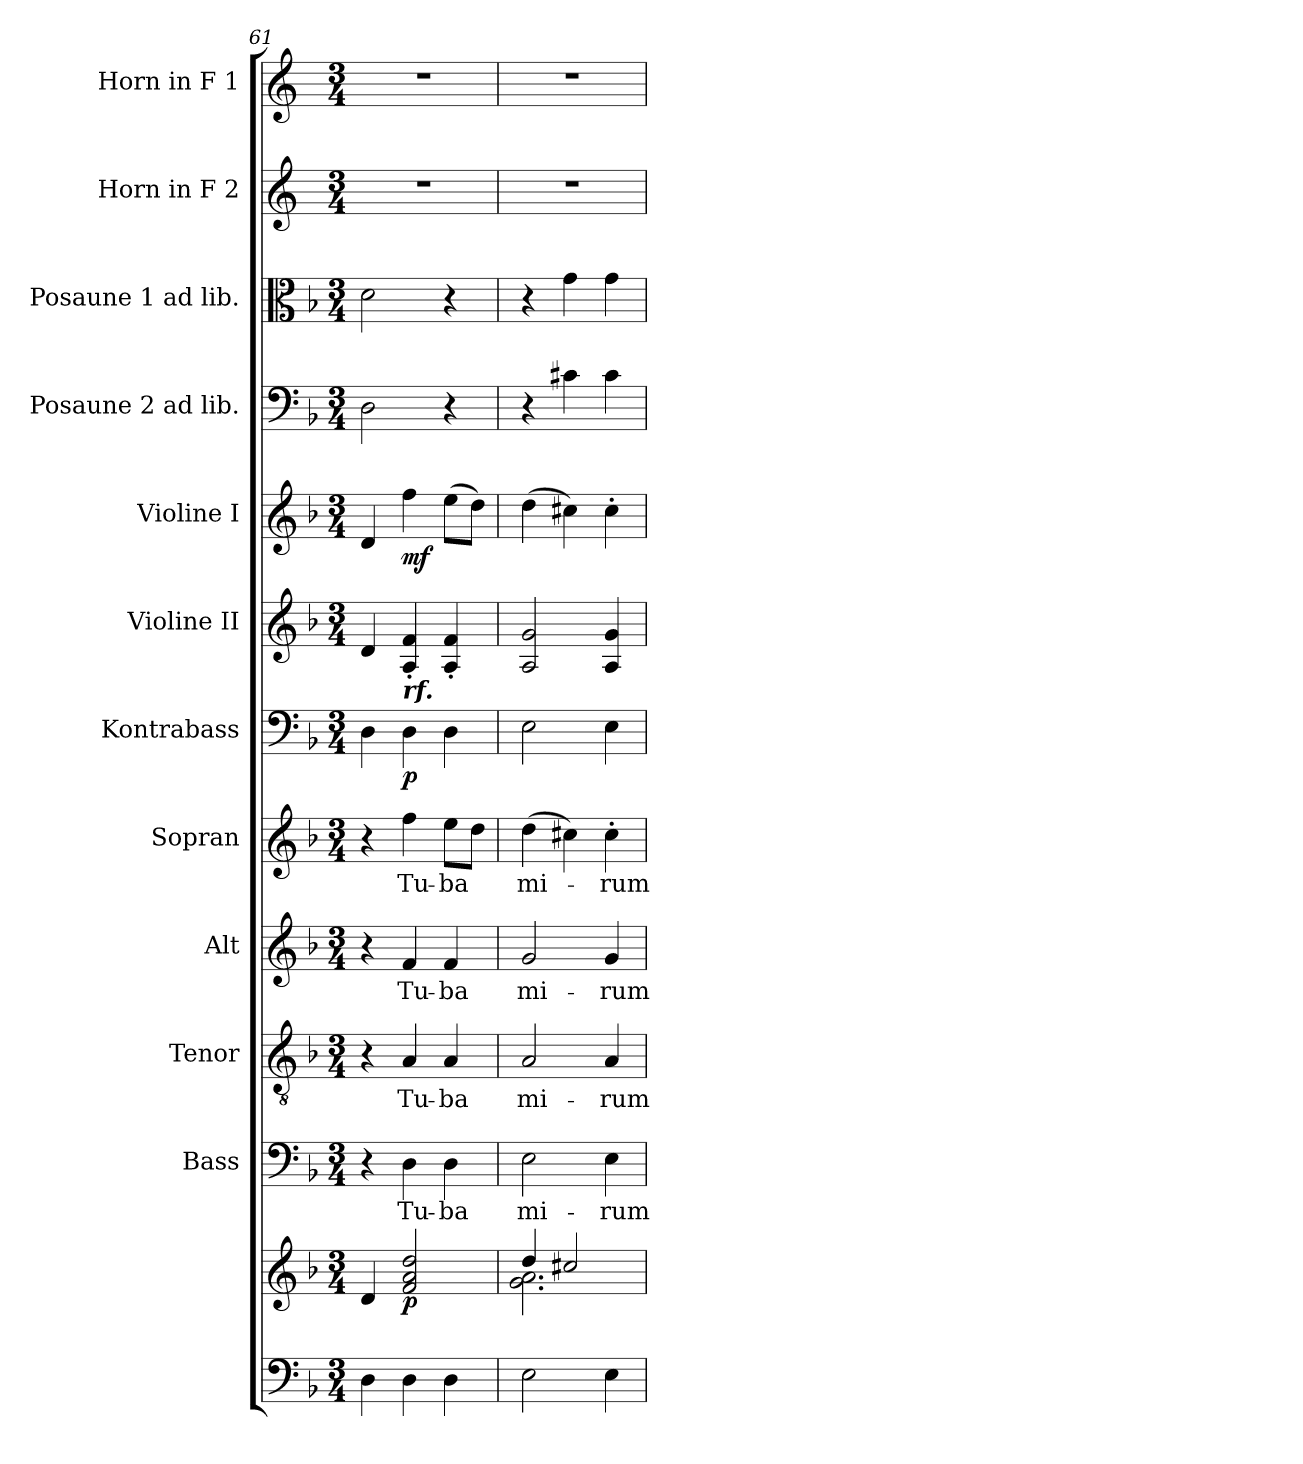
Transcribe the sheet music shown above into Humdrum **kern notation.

**kern	**kern	**dynam	**kern	**text	**kern	**text	**kern	**text	**kern	**text	**kern	**dynam	**kern	**kern	**dynam	**kern	**kern	**kern	**kern
*part12	*part12	*part12	*part11	*part11	*part10	*part10	*part9	*part9	*part8	*part8	*part7	*part7	*part6	*part5	*part5	*part4	*part3	*part2	*part1
*staff13	*staff12	*staff12/13	*staff11	*staff11	*staff10	*staff10	*staff9	*staff9	*staff8	*staff8	*staff7	*staff7	*staff6	*staff5	*staff5	*staff4	*staff3	*staff2	*staff1
*	*	*	*I"Bass	*	*I"Tenor	*	*I"Alt	*	*I"Sopran	*	*I"Kontrabass	*	*I"Violine II	*I"Violine I	*	*I"Posaune 2 ad lib.	*I"Posaune 1 ad lib.	*I"Horn in F 2	*I"Horn in F 1
*	*	*	*I'B.	*	*I'T.	*	*I'A.	*	*I'S.	*	*I'Kb.	*	*I'Vl. II	*I'Vl. I	*	*I'Pos. 2	*I'Pos. 1	*I'Hrn. F 2	*I'Hrn. F 1
*clefF4	*clefG2	*	*clefF4	*	*clefGv2	*	*clefG2	*	*clefG2	*	*clefF4	*	*clefG2	*clefG2	*	*clefF4	*clefC3	*clefG2	*clefG2
*	*	*	*	*	*	*	*	*	*	*	*ITrd7c12	*	*	*	*	*	*	*ITrd4c7	*ITrd4c7
*k[b-]	*k[b-]	*	*k[b-]	*	*k[b-]	*	*k[b-]	*	*k[b-]	*	*k[b-]	*	*k[b-]	*k[b-]	*	*k[b-]	*k[b-]	*k[b-]	*k[b-]
*F:	*F:	*	*F:	*	*F:	*	*F:	*	*F:	*	*F:	*	*F:	*F:	*	*F:	*F:	*F:	*F:
*M3/4	*M3/4	*	*M3/4	*	*M3/4	*	*M3/4	*	*M3/4	*	*M3/4	*	*M3/4	*M3/4	*	*M3/4	*M3/4	*M3/4	*M3/4
=61	=61	=61	=61	=61	=61	=61	=61	=61	=61	=61	=61	=61	=61	=61	=61	=61	=61	=61	=61
4D\	4d/	.	4r	.	4r	.	4r	.	4r	.	4DD\	.	4d/	4d/	.	2D\	2d\	2.r	2.r
!	!	!	!	!	!	!	!	!	!	!	!	!	!LO:TX:b:Bi:t=rf.	!	!	!	!	!	!
!	!	!LO:DY:b	!	!LO:LY:b	!	!LO:LY:b	!	!LO:LY:b	!	!LO:LY:b	!	!LO:DY:b	!	!	!LO:DY:b	!	!	!	!
4D\	2f/ 2a/ 2dd/	p	4D\	Tu-	4A/	Tu-	4f/	Tu-	4ff\	Tu-	4DD\	p	4A/'< 4f/'<	4ff\	mf	.	.	.	.
!	!	!	!	!LO:LY:b	!	!LO:LY:b	!	!LO:LY:b	!	!LO:LY:b	!	!	!	!	!	!	!	!	!
4D\	.	.	4D\	-ba	4A/	-ba	4f/	-ba	8ee\L	-ba	4DD\	.	4A/'< 4f/'<	(>8ee\L	.	4r	4r	.	.
.	.	.	.	.	.	.	.	.	8dd\J	.	.	.	.	8dd\J)	.	.	.	.	.
!!LO:PB:g=z
=62	=62	=62	=62	=62	=62	=62	=62	=62	=62	=62	=62	=62	=62	=62	=62	=62	=62	=62	=62
*	*^	*	*	*	*	*	*	*	*	*	*	*	*	*	*	*	*	*	*
!	!	!	!	!	!LO:LY:b	!	!LO:LY:b	!	!LO:LY:b	!	!LO:LY:b	!	!	!	!	!	!	!	!	!
2E\	4dd/	2.g\ 2.a\	.	2E\	mi-	2A/	mi-	2g/	mi-	(>4dd\	mi-	2EE\	.	2A/ 2g/	(>4dd\	.	4r	4r	2.r	2.r
.	2cc#X/	.	.	.	.	.	.	.	.	4cc#X\)	.	.	.	.	4cc#X\)	.	4c#X\	4g\	.	.
!	!	!	!	!	!LO:LY:b	!	!LO:LY:b	!	!LO:LY:b	!	!LO:LY:b	!	!	!	!	!	!	!	!	!
4E\	.	.	.	4E\	-rum	4A/	-rum	4g/	-rum	4cc#'>\	-rum	4EE\	.	4A/ 4g/	4cc#'>\	.	4c#\	4g\	.	.
*	*v	*v	*	*	*	*	*	*	*	*	*	*	*	*	*	*	*	*	*	*
=	=	=	=	=	=	=	=	=	=	=	=	=	=	=	=	=	=	=	=
*-	*-	*-	*-	*-	*-	*-	*-	*-	*-	*-	*-	*-	*-	*-	*-	*-	*-	*-	*-
